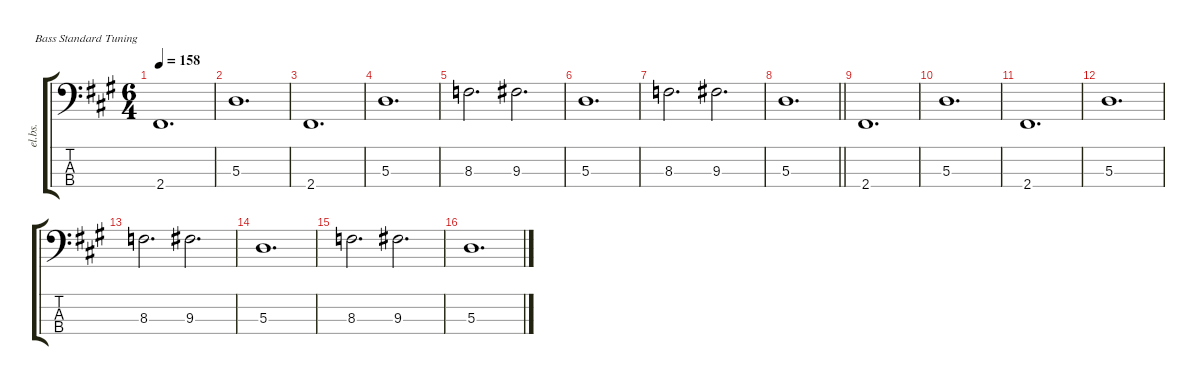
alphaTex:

\defaultSystemsLayout 4
\hideDynamics
\bracketExtendMode groupsimilarinstruments
\otherSystemsTrackNameOrientation horizontal
\track ("Bass" "el.bs.") {instrument electricbassfinger}
\staff {score tabs}
\tuning (G2 D2 A1 E1)
\ts (6 4)
\tempo 158
\clef f4
\ks f#minor
2.4{acc #}.1{d dy f beam Up} |
5.3{acc forcenatural}.1{d beam Down} |
2.4{acc #}.1{d beam Up} |
5.3{acc forcenatural}.1{d beam Down} |
8.3{acc forcenatural}.2{d beam Down} 9.3{acc #}.2{d beam Down} |
5.3{acc forcenatural}.1{d beam Down} |
8.3{acc forcenatural}.2{d beam Down} 9.3{acc #}.2{d beam Down} |
\barLineRight lightlight
5.3{acc forcenatural}.1{d beam Down} |
2.4{acc #}.1{d beam Up} |
5.3{acc forcenatural}.1{d beam Down} |
2.4{acc #}.1{d beam Up} |
5.3{acc forcenatural}.1{d beam Down} |
8.3{acc forcenatural}.2{d beam Down} 9.3{acc #}.2{d beam Down} |
5.3{acc forcenatural}.1{d beam Down} |
8.3{acc forcenatural}.2{d beam Down} 9.3{acc #}.2{d beam Down} |
5.3{acc forcenatural}.1{d beam Down}
